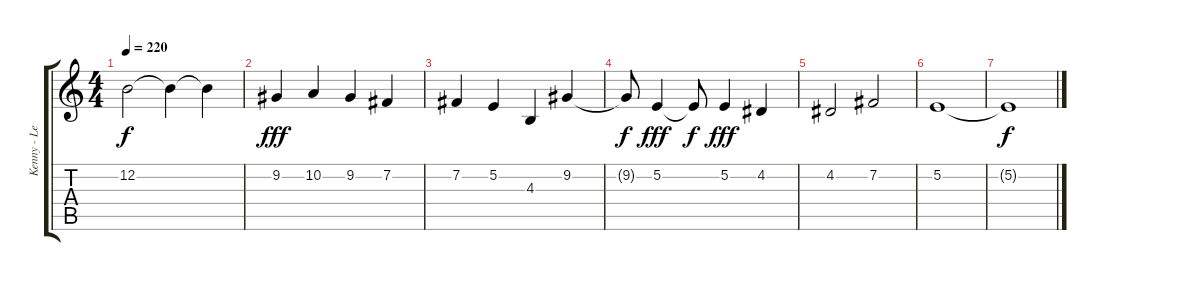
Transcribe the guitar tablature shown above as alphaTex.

\track ("Kenny - Lead Vocals" "Kenny - Le") {instrument altosax}
\staff {score tabs}
\tuning (E4 B3 G3 D3 A2 E2) {hide}
\ts (4 4)
\tempo 220
\clef g2
\ks c
12.2{t}.2{dy f} 12.2{t}.4 12.2{t}.4 |
9.2.4{dy fff} 10.2.4 9.2.4 7.2.4 |
7.2.4 5.2.4 4.3.4 9.2.4 |
9.2{t}.8{dy f} 5.2.4{dy fff} 5.2{t}.8{dy f} 5.2.4{dy fff} 4.2.4 |
4.2.2 7.2.2 |
5.2.1 |
5.2{t}.1{dy f}
